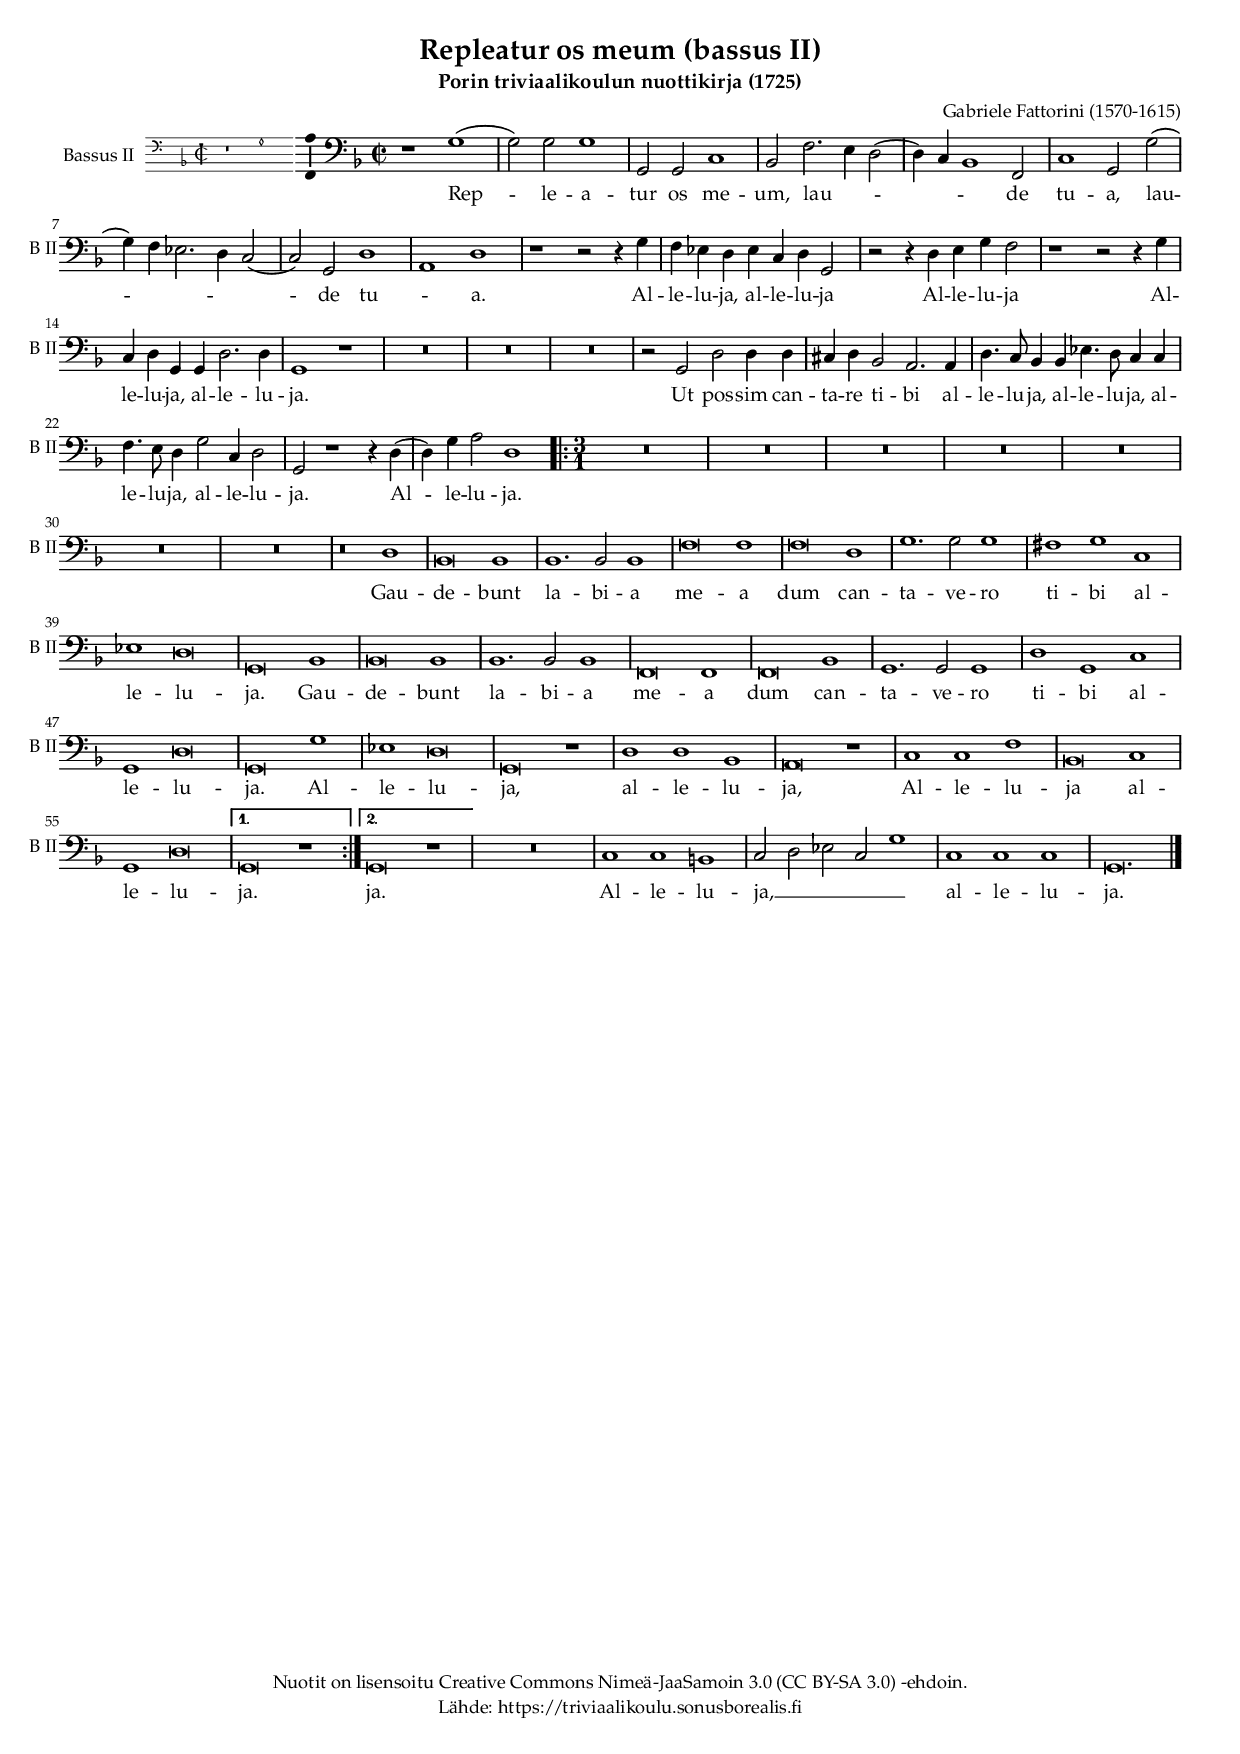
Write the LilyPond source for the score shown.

\version "2.19.49"
\include "suomi.ly"


global = {
%  \numericTimeSignature
  \time 2/2
	\set Timing.measureLength = #(ly:make-moment 4/2)
%  \autoBeamOff
  \key d \minor
  \set Staff.midiInstrument = #"voice oohs"
}

stanzaOneLyricsChoirOne = \lyricmode {
    Rep -- le -- a -- tur os me -- um,
    rep -- le -- a -- tur lau -- de tu -- a,
    lau -- de tu -- a, lau -- de tu -- a,
    lau -- _ _ _ de tu -- a.
    Al -- le -- lu -- ja, al -- le -- lu -- ja
    Al -- le -- lu -- ja
    Al -- le -- lu -- ja, al -- le -- lu -- ja,
    Al -- le -- lu -- ja.
    Ut pos -- sim can -- ta -- re ti -- bi
    al -- le -- lu -- ja, al -- le -- lu -- ja,
    al -- le -- lu -- ja, al -- le -- lu -- ja.
    Al -- le -- lu -- ja.

    Gau -- de -- bunt la -- bi -- a me -- a dum
    can -- ta -- ve -- ro ti -- bi al -- le -- lu -- ja
    Gau -- de -- bunt la -- bi -- a me -- a dum
    can -- ta -- ve -- ro ti -- bi al -- le -- lu -- ja.
    Al -- le -- lu -- ja
    al -- le -- lu -- ja,
    al -- le -- lu -- ja. Gau --
    ja.
    Al -- le -- lu -- ja
    Al -- le -- _ lu -- ja.
}


% Second choir


BassTwoMusic = \relative c' {
	\set Staff.instrumentName = #"Bassus II"
	\set Staff.shortInstrumentName = "B II"

	\incipit {
		\clef "mensural-f" \key d \minor \time 2/2
		r1 g1
	}

	\clef bass
	r1 g1( | g2) g g1 | g,2 g c1 | b2 f'2. e4 d2( |
	d4) c b1 f2 | c'1 g2 g'( | g4) f es2. d4 c2( | c) g d'1 |
	a d | r1 r2 r4 g | f es d es c d g,2 | r2 r4 d' e g f2 |
% p2
	r1 r2 r4 g | c, d g, g d'2. d4 | g,1 r |
	\repeat unfold 3 { R\breve } |
	r2 g d' d4 d | cis d b2 a2. a4 | d4. c8 b4 b  es4. d8 c4 c |
% p3
	f4. e8 d4 g2 c,4 d2 | g, r1 r4 d'( | d) g a2 d,1 |
	\time 3/1
	\repeat volta 2 {
		\repeat unfold 7 { R\breve. } |
		r\breve d1 | b\breve b1 | b1. b2 b1 | f'\breve f1 |
		f\breve d1 | g1. g2 g1 |
% p4
		fis g c, | es d\breve | g,\breve b1 |
		b\breve b1 | b1. b2 b1 | f\breve f1 | f\breve b1 |
		g1. g2 g1 | d' g, c | g d'\breve |
		g,\breve g'1 | es d\breve | g,\breve r1 |
		d' d b | a\breve r1 | c c f | b,\breve c1 | g d'\breve |
	}
	\alternative {
		{
			g,\breve r1 |
		}
		{
			g\breve r1 |
		}
	}
	R\breve. | c1 c h |
% p5
	c2 d es c g'1 | c, c c | g\breve. \bar "|."
}

stanzaOneLyricsChoirTwoBass = \lyricmode {
    Rep -- le -- a -- tur os me -- um,
		lau -- _ _ _ _ de tu -- a,
		lau -- _ _ _ _ de tu -- _ a.
    Al -- le -- lu -- ja, al -- le -- lu -- ja
    Al -- le -- lu -- ja
    Al -- le -- lu -- ja, al -- le -- lu -- ja.
    Ut pos -- sim can -- ta -- re ti -- bi
    al -- le -- lu -- ja, al -- le -- lu -- ja,
    al -- le -- lu -- ja, al -- le -- lu -- ja.
    Al -- le -- lu -- ja.

    Gau -- de -- bunt la -- bi -- a me -- a dum
    can -- ta -- ve -- ro ti -- bi al -- le -- lu -- ja.
    Gau -- de -- bunt la -- bi -- a me -- a dum
    can -- ta -- ve -- ro ti -- bi al -- le -- lu -- ja.
    Al -- le -- lu -- ja,
    al -- le -- lu -- ja,
    Al -- le -- lu -- ja
		al -- le -- lu -- ja.
    ja.
    Al -- le -- lu -- ja, __ _ _ _ _
    al -- le -- lu -- ja.
}


\include "repleatur-os-meum.header.ily"

\header {
  title = "Repleatur os meum (bassus II)"
}

\score {
  \new StaffGroup = choirTwoStaff <<
    \new Staff <<
      \new Voice = "BassTwo" {
        \global
        \BassTwoMusic
      }
      \new Lyrics \lyricsto "BassTwo" {
        \stanzaOneLyricsChoirTwoBass
      }
    >>
  >>

  \midi {
    \tempo 4 = 160
  }
  \layout {
    \context {
      \Staff
      \consists "Ambitus_engraver"

    }
    indent = 4\cm
    incipit-width = 2.5\cm
    \context {
     \Score
     \override VerticalAxisGroup.remove-first = ##t
    }
  }
}
